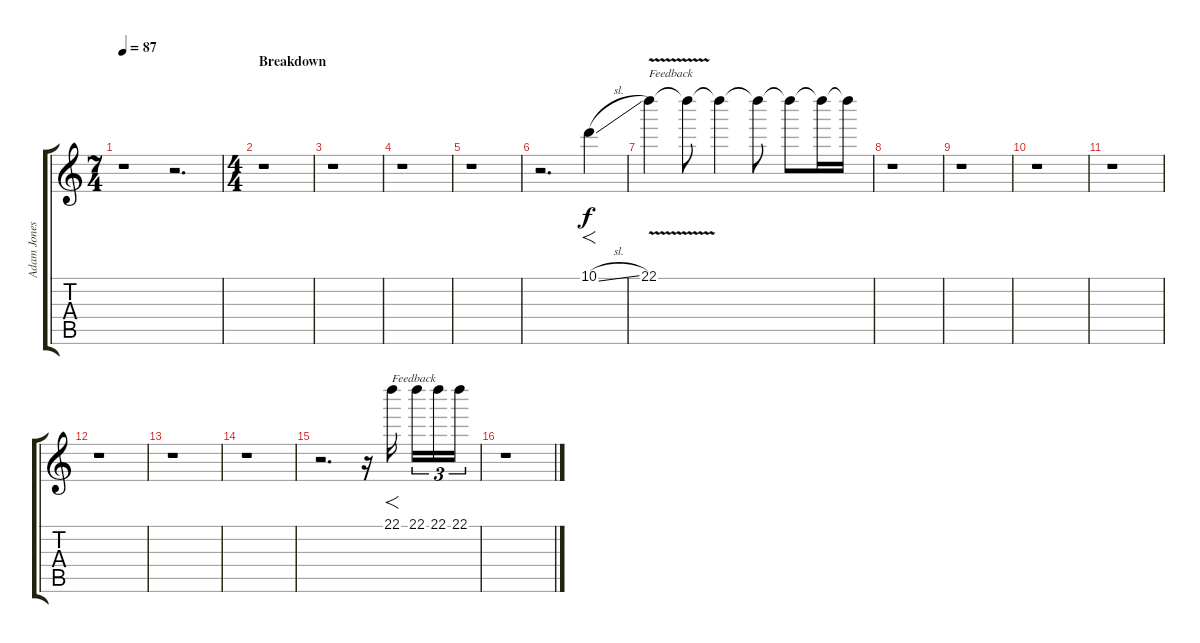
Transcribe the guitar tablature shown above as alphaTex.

\track ("Adam Jones" "Adam Jones") {instrument overdrivenguitar}
\staff {score tabs}
\tuning (E4 B3 G3 D3 A2 D2) {hide}
\ts (7 4)
\tempo 87
\clef g2
\ks c
r.1{dy f} r.2{d} |
\ts (4 4)
\section ("" "Breakdown")
r.1 |
r.1 |
r.1 |
r.1 |
r.2{d} 10.1{sl}.4{f volume 13} |
22.1{v}.4{txt "Feedback"} 22.1{t}.8{balance 8} 22.1{t}.4{balance 16} 22.1{t}.8{balance 8} 22.1{t}.8{balance 0} 22.1{t}.16{balance 0} 22.1{t}.16{balance 16} |
r.1 |
r.1 |
r.1 |
r.1 |
r.1 |
r.1 |
r.1 |
r.2{d} r.16{volume 8} 22.1.16{f txt "Feedback" volume 8 balance 8} 22.1.16{tu (3 2) volume 13} 22.1.16{tu (3 2)} 22.1.16{tu (3 2)} |
r.1
